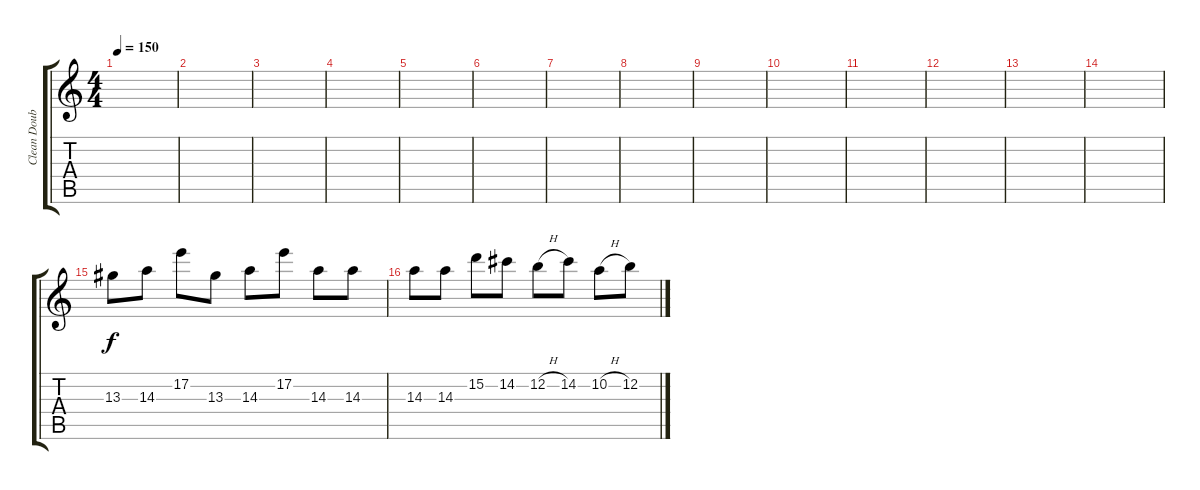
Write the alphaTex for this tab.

\track ("Clean Double" "Clean Doub") {instrument electricguitarclean}
\staff {score tabs}
\tuning (E4 B3 G3 D3 A2 D2) {hide}
\ts (4 4)
\tempo 150
\clef g2
\ks c
|
|
|
|
|
|
|
|
|
|
|
|
|
|
13.3.8 14.3.8 17.2.8 13.3.8 14.3.8 17.2.8 14.3.8 14.3.8 |
14.3.8 14.3.8 15.2.8 14.2.8 12.2{h}.8 14.2.8 10.2{h}.8 12.2.8
